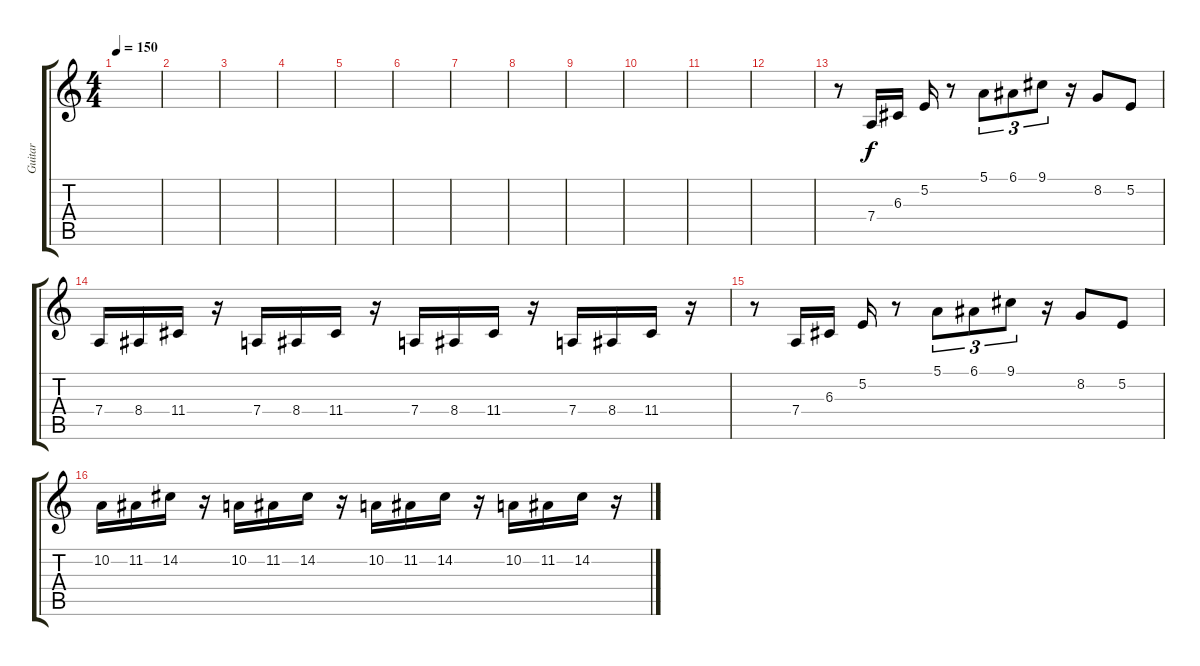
\track ("Guitar" "Guitar") {instrument fx1rain}
\staff {score tabs}
\tuning (E4 B3 G3 D3 A2 E2) {hide}
\ts (4 4)
\tempo 150
\clef g2
\ks c
|
|
|
|
|
|
|
|
|
|
|
|
r.8 7.4.16 6.3.16 5.2.16 r.8 5.1.8{tu (3 2)} 6.1.8{tu (3 2)} 9.1.8{tu (3 2)} r.16 8.2.8 5.2.8 |
7.4.16 8.4.16 11.4.16 r.16 7.4.16 8.4.16 11.4.16 r.16 7.4.16 8.4.16 11.4.16 r.16 7.4.16 8.4.16 11.4.16 r.16 |
r.8 7.4.16 6.3.16 5.2.16 r.8 5.1.8{tu (3 2)} 6.1.8{tu (3 2)} 9.1.8{tu (3 2)} r.16 8.2.8 5.2.8 |
10.2.16 11.2.16 14.2.16 r.16 10.2.16 11.2.16 14.2.16 r.16 10.2.16 11.2.16 14.2.16 r.16 10.2.16 11.2.16 14.2.16 r.16
